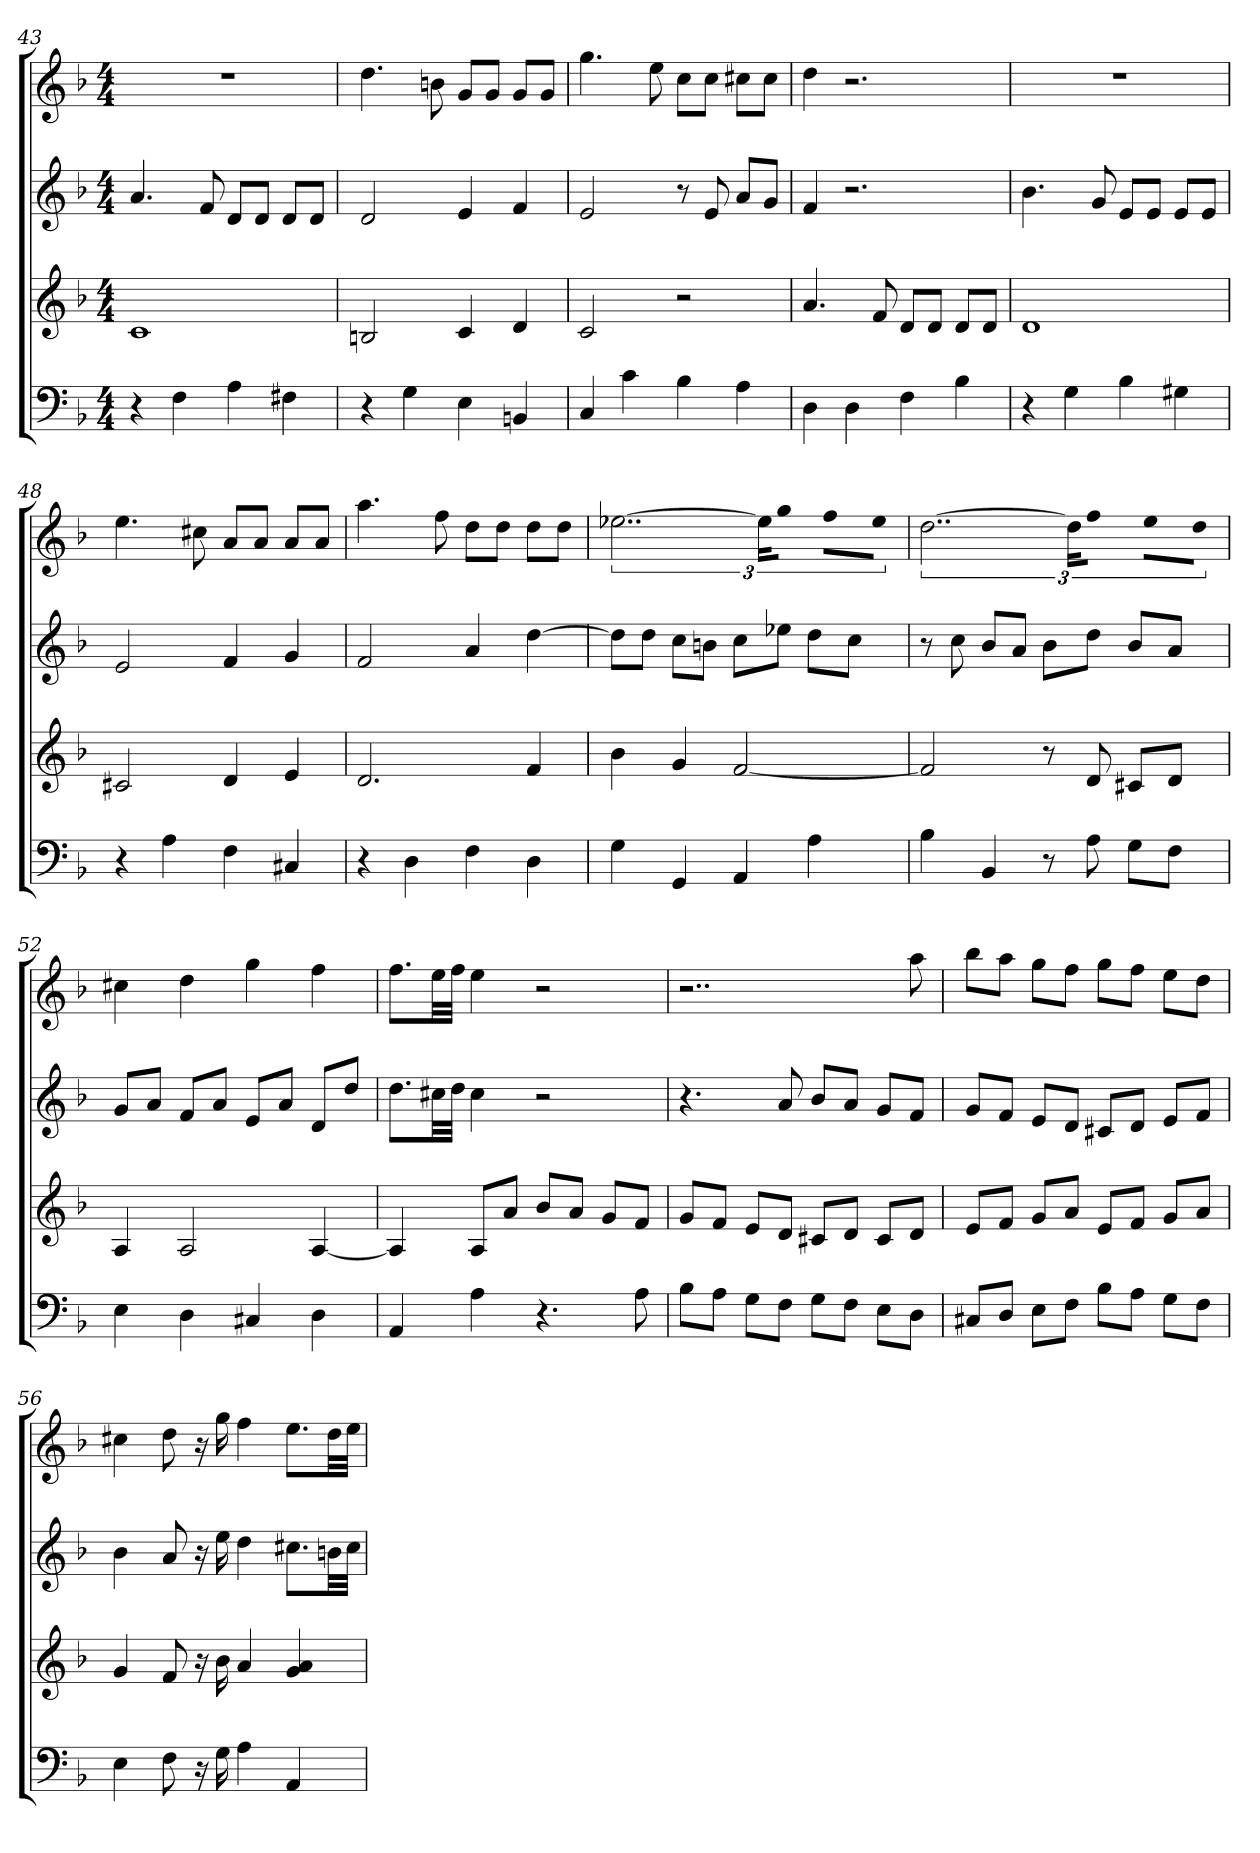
**kern	**kern	**kern	**kern
*part4	*part3	*part2	*part1
*staff4	*staff3	*staff2	*staff1
*k[b-]	*k[b-]	*k[b-]	*k[b-]
*F:	*F:	*F:	*F:
*M4/4	*M4/4	*M4/4	*M4/4
=43	=43	=43	=43
4r	1c	4.a	1r
4F	.	.	.
.	.	8f	.
4A	.	8dL	.
.	.	8dJ	.
4F#X	.	8dL	.
.	.	8dJ	.
=44	=44	=44	=44
4r	2Bn	2d	4.dd
4G	.	.	.
.	.	.	8bn
4E	4c	4e	8gL
.	.	.	8gJ
4BBn	4d	4f	8gL
.	.	.	8gJ
=45	=45	=45	=45
4C	2c	2e	4.gg
4c	.	.	.
.	.	.	8ee
4B-	2r	8r	8ccL
.	.	8e	8ccJ
4A	.	8aL	8cc#XL
.	.	8gJ	8cc#J
=46	=46	=46	=46
4D	4.a	4f	4dd
4D	.	2.r	2.r
.	8f	.	.
4F	8dL	.	.
.	8dJ	.	.
4B-	8dL	.	.
.	8dJ	.	.
=47	=47	=47	=47
4r	1d	4.b-	1r
4G	.	.	.
.	.	8g	.
4B-	.	8eL	.
.	.	8eJ	.
4G#X	.	8eL	.
.	.	8eJ	.
=48	=48	=48	=48
4r	2c#X	2e	4.ee
4A	.	.	.
.	.	.	8cc#X
4F	4d	4f	8aL
.	.	.	8aJ
4C#X	4e	4g	8aL
.	.	.	8aJ
=49	=49	=49	=49
4r	2.d	2f	4.aa
4D	.	.	.
.	.	.	8ff
4F	.	4a	8ddL
.	.	.	8ddJ
4D	4f	[4dd	8ddL
.	.	.	8ddJ
=50	=50	=50	=50
4G	4b-	8ddL]	[3..ee-X
.	.	8ddJ	.
4GG	4g	8ccL	.
.	.	8bnJ	.
4AA	[2f	8ccL	.
.	.	.	24ee-KL]
.	.	8ee-XJ	8ggJ
4A	.	8ddL	8ffL
.	.	8ccJ	8ee-J
=51	=51	=51	=51
4B-	2f]	8r	[3..dd
.	.	8cc	.
4BB-	.	8b-L	.
.	.	8aJ	.
8r	8r	8b-L	.
.	.	.	24ddKL]
8A	8d	8ddJ	8ffJ
8GL	8c#XL	8b-L	8eeL
8FJ	8dJ	8aJ	8ddJ
=52	=52	=52	=52
4E	4A	8gL	4cc#X
.	.	8aJ	.
4D	2A	8fL	4dd
.	.	8aJ	.
4C#X	.	8eL	4gg
.	.	8aJ	.
4D	[4A	8dL	4ff
.	.	8ddJ	.
=53	=53	=53	=53
4AA	4A]	8.ddL	8.ffL
.	.	32cc#XLL	32eeLL
.	.	32ddJJJ	32ffJJJ
4A	8AL	4cc#	4ee
.	8aJ	.	.
4.r	8b-L	2r	2r
.	8aJ	.	.
.	8gL	.	.
8A	8fJ	.	.
=54	=54	=54	=54
8B-L	8gL	4.r	2..r
8AJ	8fJ	.	.
8GL	8eL	.	.
8FJ	8dJ	8a	.
8GL	8c#XL	8b-L	.
8FJ	8dJ	8aJ	.
8EL	8c#L	8gL	.
8DJ	8dJ	8fJ	8aa
=55	=55	=55	=55
8C#XL	8eL	8gL	8bb-L
8DJ	8fJ	8fJ	8aaJ
8EL	8gL	8eL	8ggL
8FJ	8aJ	8dJ	8ffJ
8B-L	8eL	8c#XL	8ggL
8AJ	8fJ	8dJ	8ffJ
8GL	8gL	8eL	8eeL
8FJ	8aJ	8fJ	8ddJ
=56	=56	=56	=56
4E	4g	4b-	4cc#X
8F	8f	8a	8dd
16r	16r	16r	16r
16G	16b-	16ee	16gg
4A	4a	4dd	4ff
4AA	4g 4a	8.cc#XL	8.eeL
.	.	32bnLL	32ddLL
.	.	32cc#JJJ	32eeJJJ
=	=	=	=
*-	*-	*-	*-
